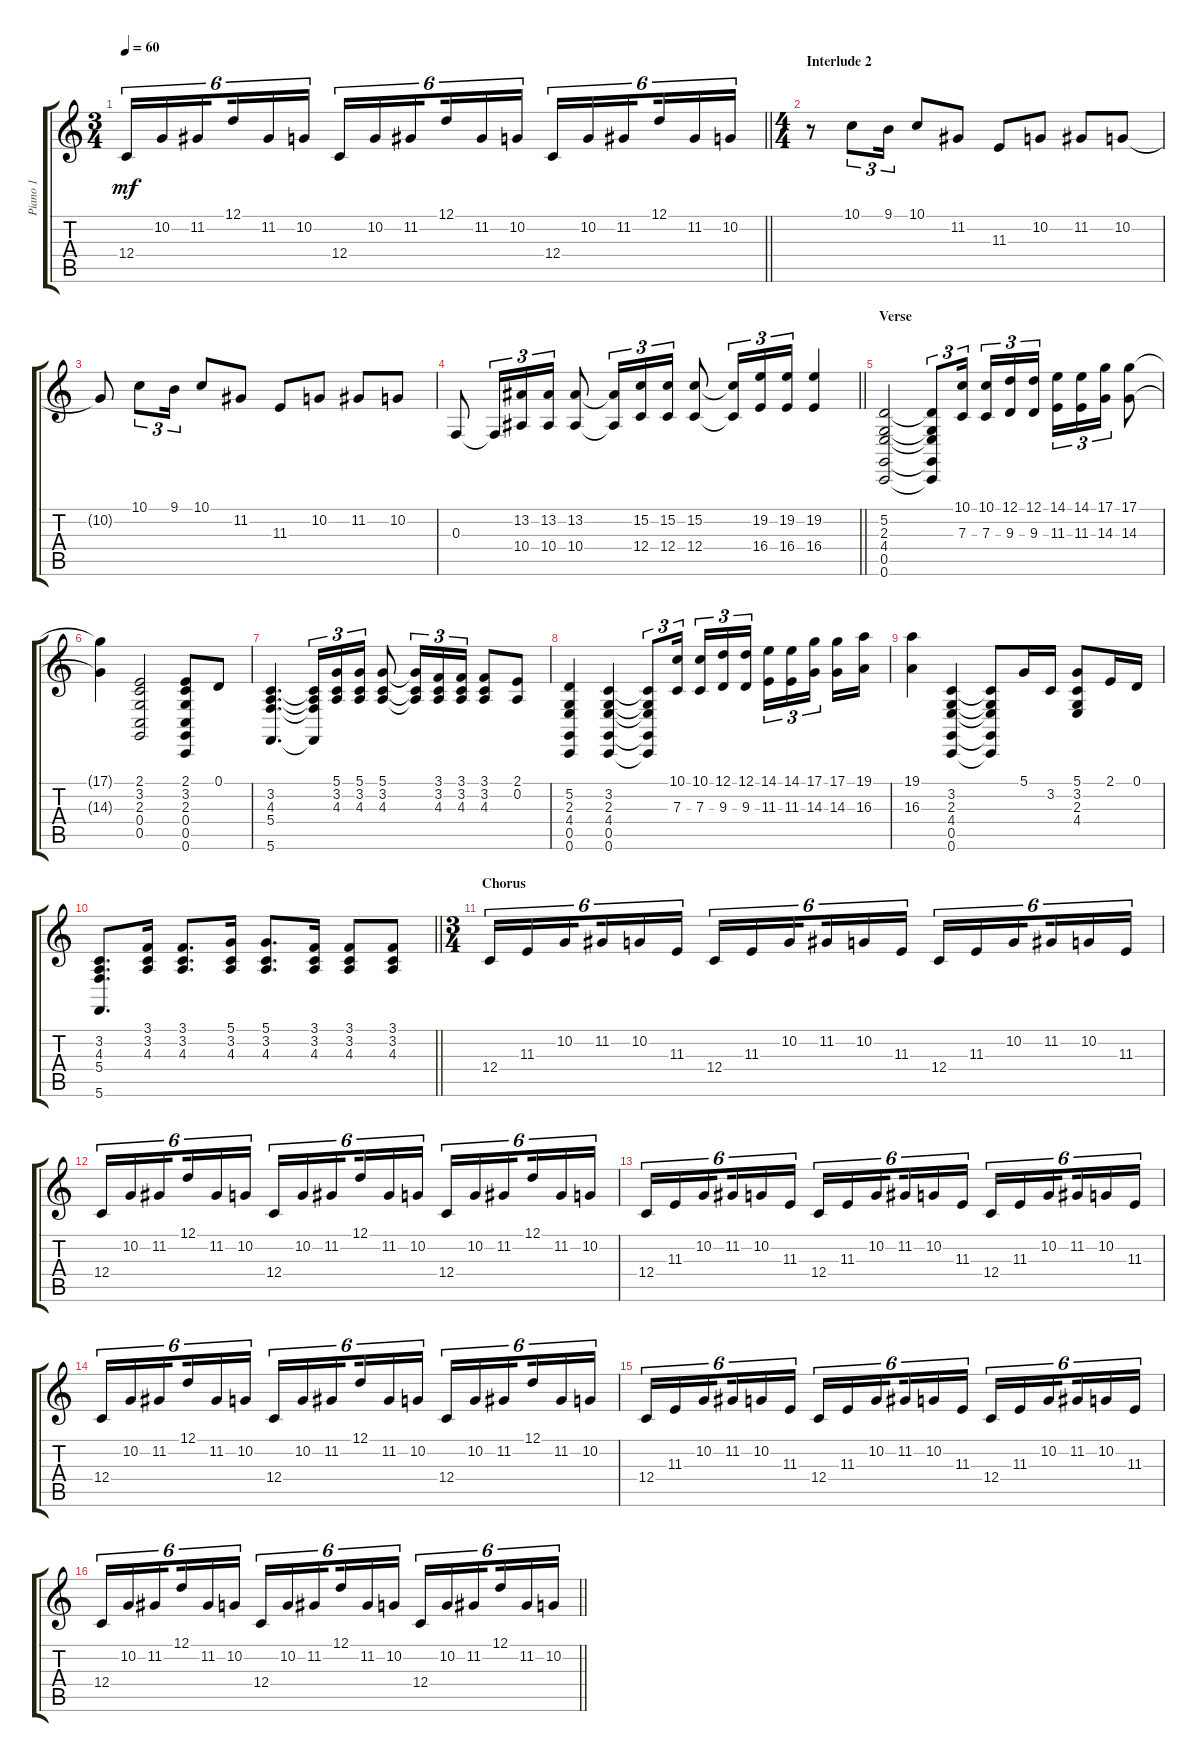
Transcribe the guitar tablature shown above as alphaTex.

\track ("Piano 1" "Piano 1") {instrument acousticgrandpiano}
\staff {score tabs}
\tuning (D4 A3 F3 C3 G2 C2) {hide}
\ts (3 4)
\tempo 60
\clef g2
\barLineRight lightlight
\ks c
12.4.16{tu (6 4) dy mf} 10.2.16{tu (6 4)} 11.2.16{tu (6 4) beam splitsecondary} 12.1.16{tu (6 4)} 11.2.16{tu (6 4)} 10.2.16{tu (6 4)} 12.4.16{tu (6 4)} 10.2.16{tu (6 4)} 11.2.16{tu (6 4) beam splitsecondary} 12.1.16{tu (6 4)} 11.2.16{tu (6 4)} 10.2.16{tu (6 4)} 12.4.16{tu (6 4)} 10.2.16{tu (6 4)} 11.2.16{tu (6 4) beam splitsecondary} 12.1.16{tu (6 4)} 11.2.16{tu (6 4)} 10.2.16{tu (6 4)} |
\ts (4 4)
\section ("" "Interlude 2")
r.8 10.1.8{tu (3 2)} 9.1.16{tu (3 2)} 10.1.8 11.2.8 11.3.8 10.2.8 11.2.8 10.2.8 |
10.2{t}.8 10.1.8{tu (3 2)} 9.1.16{tu (3 2)} 10.1.8 11.2.8 11.3.8 10.2.8 11.2.8 10.2.8 |
\barLineRight lightlight
0.3.8 0.3{t}.16{tu (3 2)} (13.2 10.4).16{tu (3 2)} (13.2 10.4).16{tu (3 2)} (13.2 10.4).8 (13.2{t} 10.4{t}).16{tu (3 2)} (15.2 12.4).16{tu (3 2)} (15.2 12.4).16{tu (3 2)} (15.2 12.4).8 (15.2{t} 12.4{t}).16{tu (3 2)} (19.2 16.4).16{tu (3 2)} (19.2 16.4).16{tu (3 2)} (19.2 16.4).4 |
\section ("" "Verse")
(5.2 2.3 4.4 0.5 0.6).2 (5.2{t} 2.3{t} 4.4{t} 0.5{t} 0.6{t}).8{tu (3 2)} (10.1 7.3).16{tu (3 2) beam splitsecondary} (10.1 7.3).16{tu (3 2)} (12.1 9.3).16{tu (3 2)} (12.1 9.3).16{tu (3 2)} (14.1 11.3).16{tu (3 2)} (14.1 11.3).16{tu (3 2)} (17.1 14.3).16{tu (3 2)} (17.1 14.3).8 |
(17.1{t} 14.3{t}).4 (2.1 3.2 2.3 0.4 0.5).2 (2.1 3.2 2.3 0.4 0.5 0.6).8 0.1.8 |
(3.2 4.3 5.4 5.6).4{d} (3.2{t} 4.3{t} 5.4{t} 5.6{t}).16{tu (3 2)} (5.1 3.2 4.3).16{tu (3 2)} (5.1 3.2 4.3).16{tu (3 2)} (5.1 3.2 4.3).8 (5.1{t} 3.2{t} 4.3{t}).16{tu (3 2)} (3.1 3.2 4.3).16{tu (3 2)} (3.1 3.2 4.3).16{tu (3 2)} (3.1 3.2 4.3).8 (2.1 0.2).8 |
(5.2 2.3 4.4 0.5 0.6).4 (3.2 2.3 4.4 0.5 0.6).4 (3.2{t} 2.3{t} 4.4{t} 0.5{t} 0.6{t}).8{tu (3 2)} (10.1 7.3).16{tu (3 2) beam splitsecondary} (10.1 7.3).16{tu (3 2)} (12.1 9.3).16{tu (3 2)} (12.1 9.3).16{tu (3 2)} (14.1 11.3).16{tu (3 2)} (14.1 11.3).16{tu (3 2)} (17.1 14.3).16{tu (3 2) beam splitsecondary} (17.1 14.3).16 (19.1 16.3).16 |
(19.1 16.3).4 (3.2 2.3 4.4 0.5 0.6).4 (3.2{t} 2.3{t} 4.4{t} 0.5{t} 0.6{t}).8 5.1.16 3.2.16 (5.1 3.2 2.3 4.4).8 2.1.16 0.1.16 |
\barLineRight lightlight
(3.2 4.3 5.4 5.6).8{d} (3.1 3.2 4.3).16 (3.1 3.2 4.3).8{d} (5.1 3.2 4.3).16 (5.1 3.2 4.3).8{d} (3.1 3.2 4.3).16 (3.1 3.2 4.3).8 (3.1 3.2 4.3).8 |
\ts (3 4)
\section ("" "Chorus")
12.4.16{tu (6 4)} 11.3.16{tu (6 4)} 10.2.16{tu (6 4) beam splitsecondary} 11.2.16{tu (6 4)} 10.2.16{tu (6 4)} 11.3.16{tu (6 4)} 12.4.16{tu (6 4)} 11.3.16{tu (6 4)} 10.2.16{tu (6 4) beam splitsecondary} 11.2.16{tu (6 4)} 10.2.16{tu (6 4)} 11.3.16{tu (6 4)} 12.4.16{tu (6 4)} 11.3.16{tu (6 4)} 10.2.16{tu (6 4) beam splitsecondary} 11.2.16{tu (6 4)} 10.2.16{tu (6 4)} 11.3.16{tu (6 4)} |
12.4.16{tu (6 4)} 10.2.16{tu (6 4)} 11.2.16{tu (6 4) beam splitsecondary} 12.1.16{tu (6 4)} 11.2.16{tu (6 4)} 10.2.16{tu (6 4)} 12.4.16{tu (6 4)} 10.2.16{tu (6 4)} 11.2.16{tu (6 4) beam splitsecondary} 12.1.16{tu (6 4)} 11.2.16{tu (6 4)} 10.2.16{tu (6 4)} 12.4.16{tu (6 4)} 10.2.16{tu (6 4)} 11.2.16{tu (6 4) beam splitsecondary} 12.1.16{tu (6 4)} 11.2.16{tu (6 4)} 10.2.16{tu (6 4)} |
12.4.16{tu (6 4)} 11.3.16{tu (6 4)} 10.2.16{tu (6 4) beam splitsecondary} 11.2.16{tu (6 4)} 10.2.16{tu (6 4)} 11.3.16{tu (6 4)} 12.4.16{tu (6 4)} 11.3.16{tu (6 4)} 10.2.16{tu (6 4) beam splitsecondary} 11.2.16{tu (6 4)} 10.2.16{tu (6 4)} 11.3.16{tu (6 4)} 12.4.16{tu (6 4)} 11.3.16{tu (6 4)} 10.2.16{tu (6 4) beam splitsecondary} 11.2.16{tu (6 4)} 10.2.16{tu (6 4)} 11.3.16{tu (6 4)} |
12.4.16{tu (6 4)} 10.2.16{tu (6 4)} 11.2.16{tu (6 4) beam splitsecondary} 12.1.16{tu (6 4)} 11.2.16{tu (6 4)} 10.2.16{tu (6 4)} 12.4.16{tu (6 4)} 10.2.16{tu (6 4)} 11.2.16{tu (6 4) beam splitsecondary} 12.1.16{tu (6 4)} 11.2.16{tu (6 4)} 10.2.16{tu (6 4)} 12.4.16{tu (6 4)} 10.2.16{tu (6 4)} 11.2.16{tu (6 4) beam splitsecondary} 12.1.16{tu (6 4)} 11.2.16{tu (6 4)} 10.2.16{tu (6 4)} |
12.4.16{tu (6 4)} 11.3.16{tu (6 4)} 10.2.16{tu (6 4) beam splitsecondary} 11.2.16{tu (6 4)} 10.2.16{tu (6 4)} 11.3.16{tu (6 4)} 12.4.16{tu (6 4)} 11.3.16{tu (6 4)} 10.2.16{tu (6 4) beam splitsecondary} 11.2.16{tu (6 4)} 10.2.16{tu (6 4)} 11.3.16{tu (6 4)} 12.4.16{tu (6 4)} 11.3.16{tu (6 4)} 10.2.16{tu (6 4) beam splitsecondary} 11.2.16{tu (6 4)} 10.2.16{tu (6 4)} 11.3.16{tu (6 4)} |
\barLineRight lightlight
12.4.16{tu (6 4)} 10.2.16{tu (6 4)} 11.2.16{tu (6 4) beam splitsecondary} 12.1.16{tu (6 4)} 11.2.16{tu (6 4)} 10.2.16{tu (6 4)} 12.4.16{tu (6 4)} 10.2.16{tu (6 4)} 11.2.16{tu (6 4) beam splitsecondary} 12.1.16{tu (6 4)} 11.2.16{tu (6 4)} 10.2.16{tu (6 4)} 12.4.16{tu (6 4)} 10.2.16{tu (6 4)} 11.2.16{tu (6 4) beam splitsecondary} 12.1.16{tu (6 4)} 11.2.16{tu (6 4)} 10.2.16{tu (6 4)}
